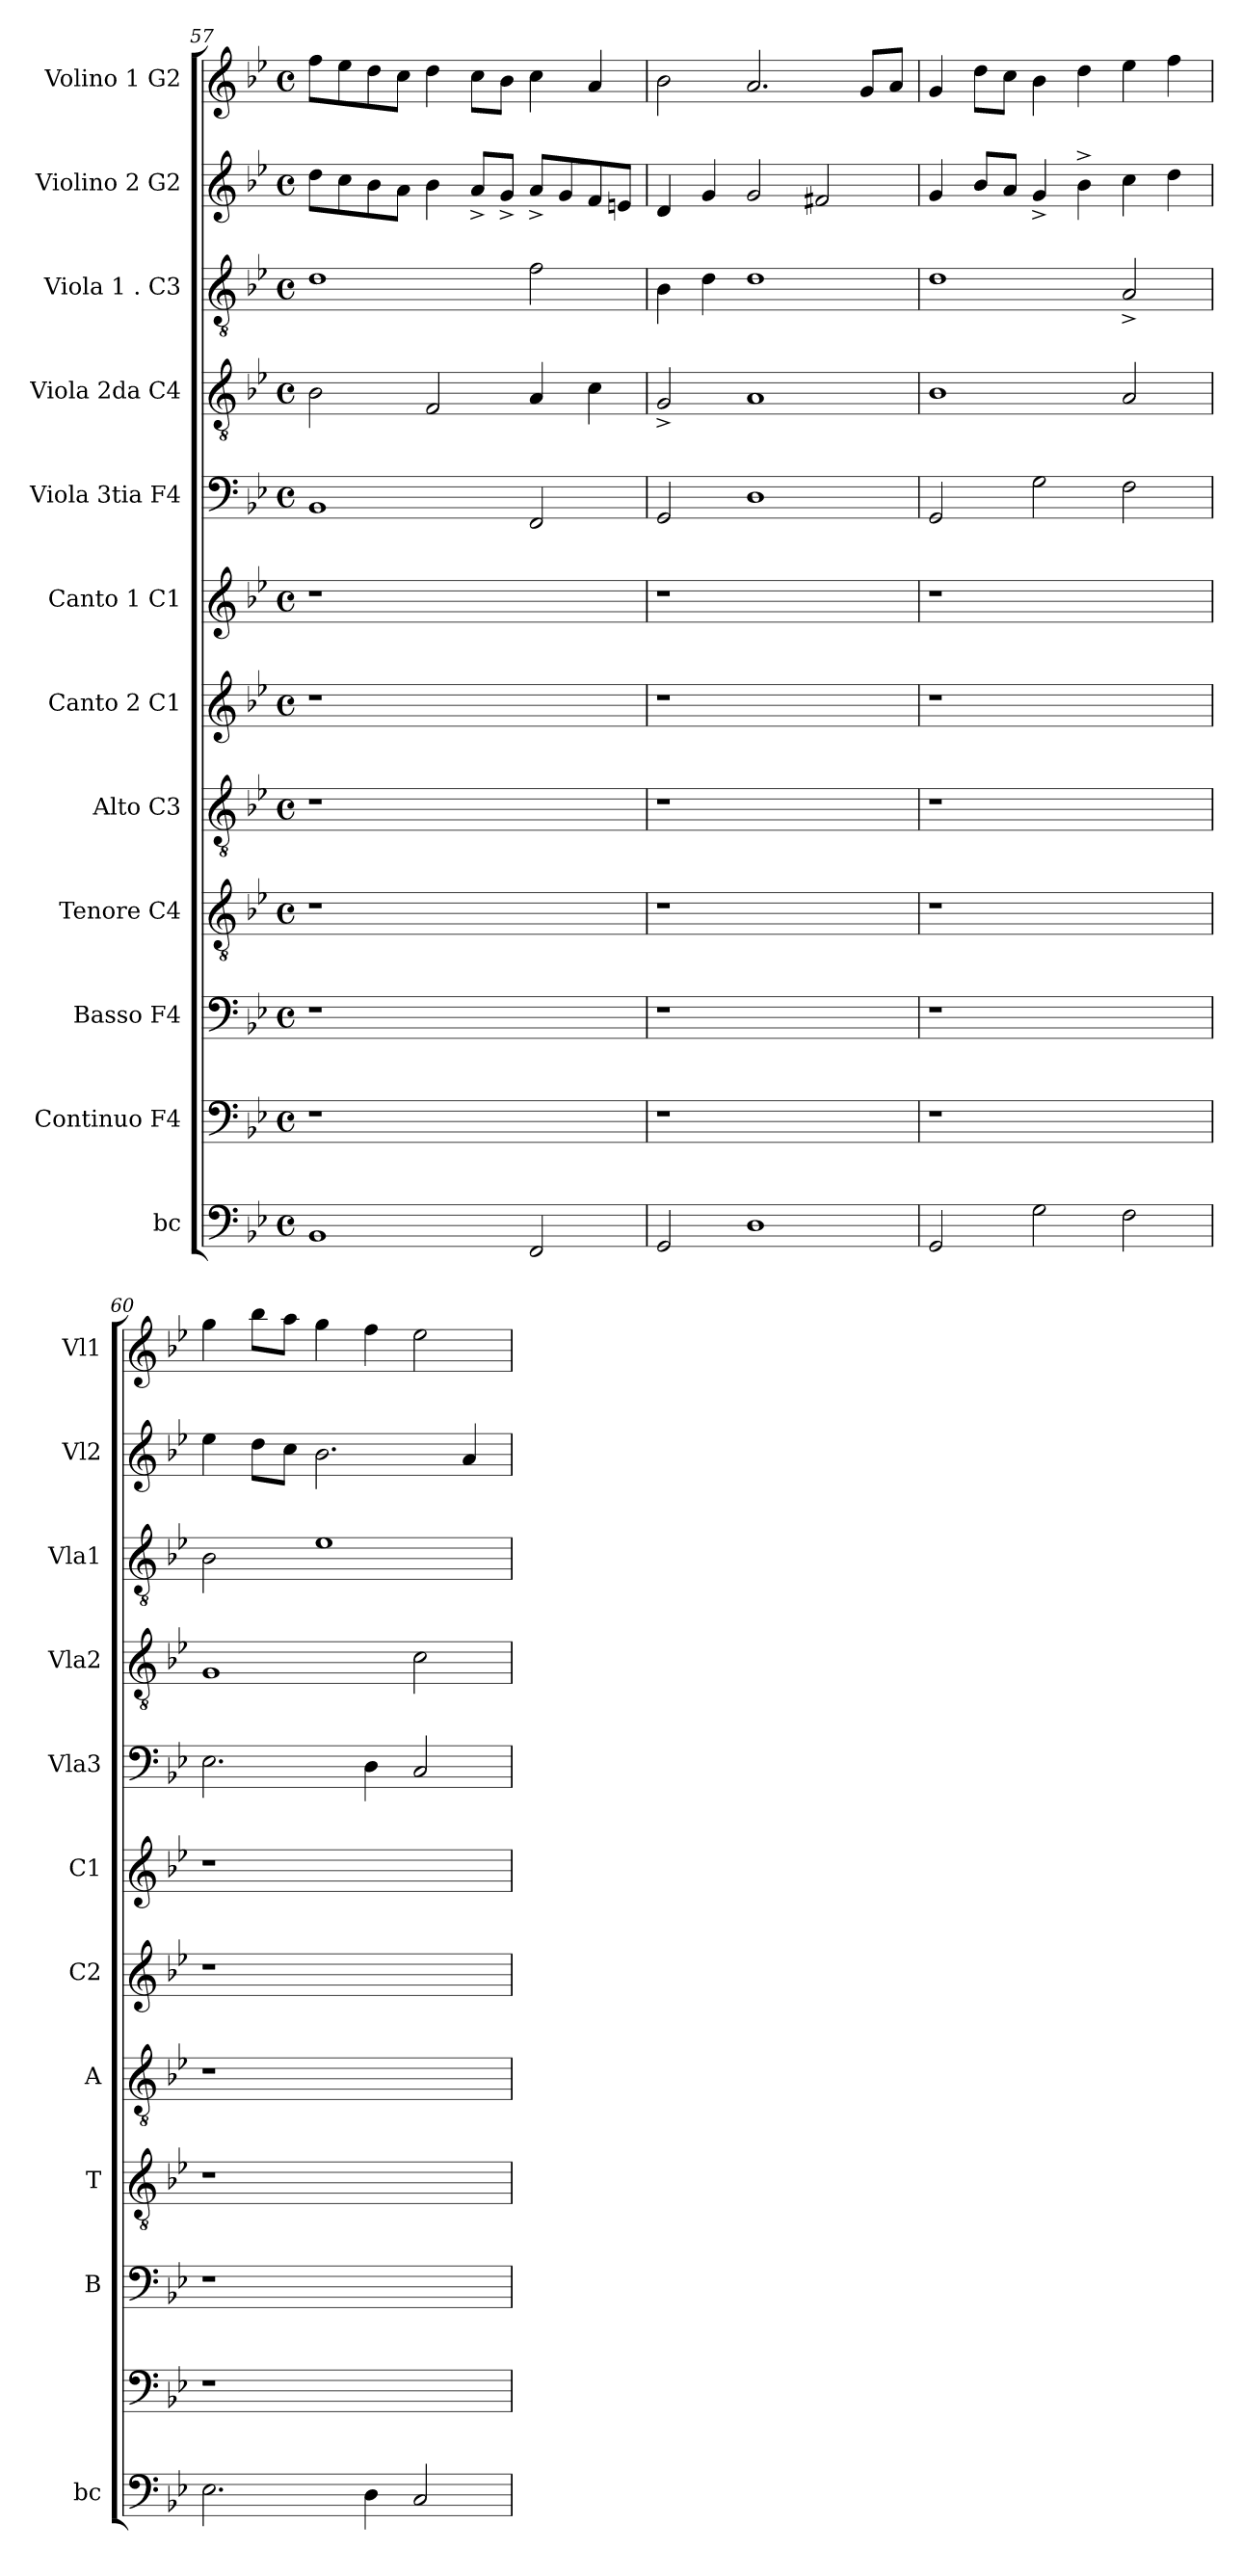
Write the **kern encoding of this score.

**kern	**kern	**kern	**kern	**kern	**kern	**kern	**kern	**kern	**kern	**kern	**kern
*part12	*part11	*part10	*part9	*part8	*part7	*part6	*part5	*part4	*part3	*part2	*part1
*staff12	*staff11	*staff10	*staff9	*staff8	*staff7	*staff6	*staff5	*staff4	*staff3	*staff2	*staff1
*I"bc	*I"Continuo F4	*I"Basso F4	*I"Tenore C4	*I"Alto C3	*I"Canto 2 C1	*I"Canto 1 C1	*I"Viola 3tia F4	*I"Viola 2da C4	*I"Viola 1 . C3	*I"Violino 2 G2	*I"Volino 1 G2
*I'bc	*	*I'B	*I'T	*I'A	*I'C2	*I'C1	*I'Vla3	*I'Vla2	*I'Vla1	*I'Vl2	*I'Vl1
*clefF4	*clefF4	*clefF4	*clefGv2	*clefGv2	*clefG2	*clefG2	*clefF4	*clefGv2	*clefGv2	*clefG2	*clefG2
*k[b-e-]	*k[b-e-]	*k[b-e-]	*k[b-e-]	*k[b-e-]	*k[b-e-]	*k[b-e-]	*k[b-e-]	*k[b-e-]	*k[b-e-]	*k[b-e-]	*k[b-e-]
*B-:	*B-:	*B-:	*B-:	*B-:	*B-:	*B-:	*B-:	*B-:	*B-:	*B-:	*B-:
*M4/4	*M4/4	*M4/4	*M4/4	*M4/4	*M4/4	*M4/4	*M4/4	*M4/4	*M4/4	*M4/4	*M4/4
*met(c)	*met(c)	*met(c)	*met(c)	*met(c)	*met(c)	*met(c)	*met(c)	*met(c)	*met(c)	*met(c)	*met(c)
=57	=57	=57	=57	=57	=57	=57	=57	=57	=57	=57	=57
1BB-	1r	1r	1r	1r	1r	1r	1BB-	2B-\	1d	8dd\L	8ff\L
.	.	.	.	.	.	.	.	.	.	8cc\	8ee-\
.	.	.	.	.	.	.	.	.	.	8b-\	8dd\
.	.	.	.	.	.	.	.	.	.	8a\J	8cc\J
.	.	.	.	.	.	.	.	2F/	.	4b-\	4dd\
.	.	.	.	.	.	.	.	.	.	8a^</L	8cc\L
.	.	.	.	.	.	.	.	.	.	8g^</J	8b-\J
2FF/	2ryy	2ryy	2ryy	2ryy	2ryy	2ryy	2FF/	4A/	2f\	8a^</L	4cc\
.	.	.	.	.	.	.	.	.	.	8g/	.
.	.	.	.	.	.	.	.	4c\	.	8f/	4a/
.	.	.	.	.	.	.	.	.	.	8en/J	.
=58	=58	=58	=58	=58	=58	=58	=58	=58	=58	=58	=58
2GG/	1r	1r	1r	1r	1r	1r	2GG/	2G^</	4B-\	4d/	2b-\
.	.	.	.	.	.	.	.	.	4d\	4g/	.
1D	.	.	.	.	.	.	1D	1A	1d	2g/	2.a/
.	2ryy	2ryy	2ryy	2ryy	2ryy	2ryy	.	.	.	2f#X/	.
.	.	.	.	.	.	.	.	.	.	.	8g/L
.	.	.	.	.	.	.	.	.	.	.	8a/J
!!LO:LB:g=z
=59	=59	=59	=59	=59	=59	=59	=59	=59	=59	=59	=59
2GG/	1r	1r	1r	1r	1r	1r	2GG/	1B-	1d	4g/	4g/
.	.	.	.	.	.	.	.	.	.	8b-/L	8dd\L
.	.	.	.	.	.	.	.	.	.	8a/J	8cc\J
2G\	.	.	.	.	.	.	2G\	.	.	4g^</	4b-\
.	.	.	.	.	.	.	.	.	.	4b-^>\	4dd\
2F\	2ryy	2ryy	2ryy	2ryy	2ryy	2ryy	2F\	2A/	2A^</	4cc\	4ee-\
.	.	.	.	.	.	.	.	.	.	4dd\	4ff\
=60	=60	=60	=60	=60	=60	=60	=60	=60	=60	=60	=60
2.E-\	1r	1r	1r	1r	1r	1r	2.E-\	1G	2B-\	4ee-\	4gg\
.	.	.	.	.	.	.	.	.	.	8dd\L	8bb-\L
.	.	.	.	.	.	.	.	.	.	8cc\J	8aa\J
.	.	.	.	.	.	.	.	.	1e-	2.b-\	4gg\
4D\	.	.	.	.	.	.	4D\	.	.	.	4ff\
2C/	2ryy	2ryy	2ryy	2ryy	2ryy	2ryy	2C/	2c\	.	.	2ee-\
.	.	.	.	.	.	.	.	.	.	4a/	.
=	=	=	=	=	=	=	=	=	=	=	=
*-	*-	*-	*-	*-	*-	*-	*-	*-	*-	*-	*-
